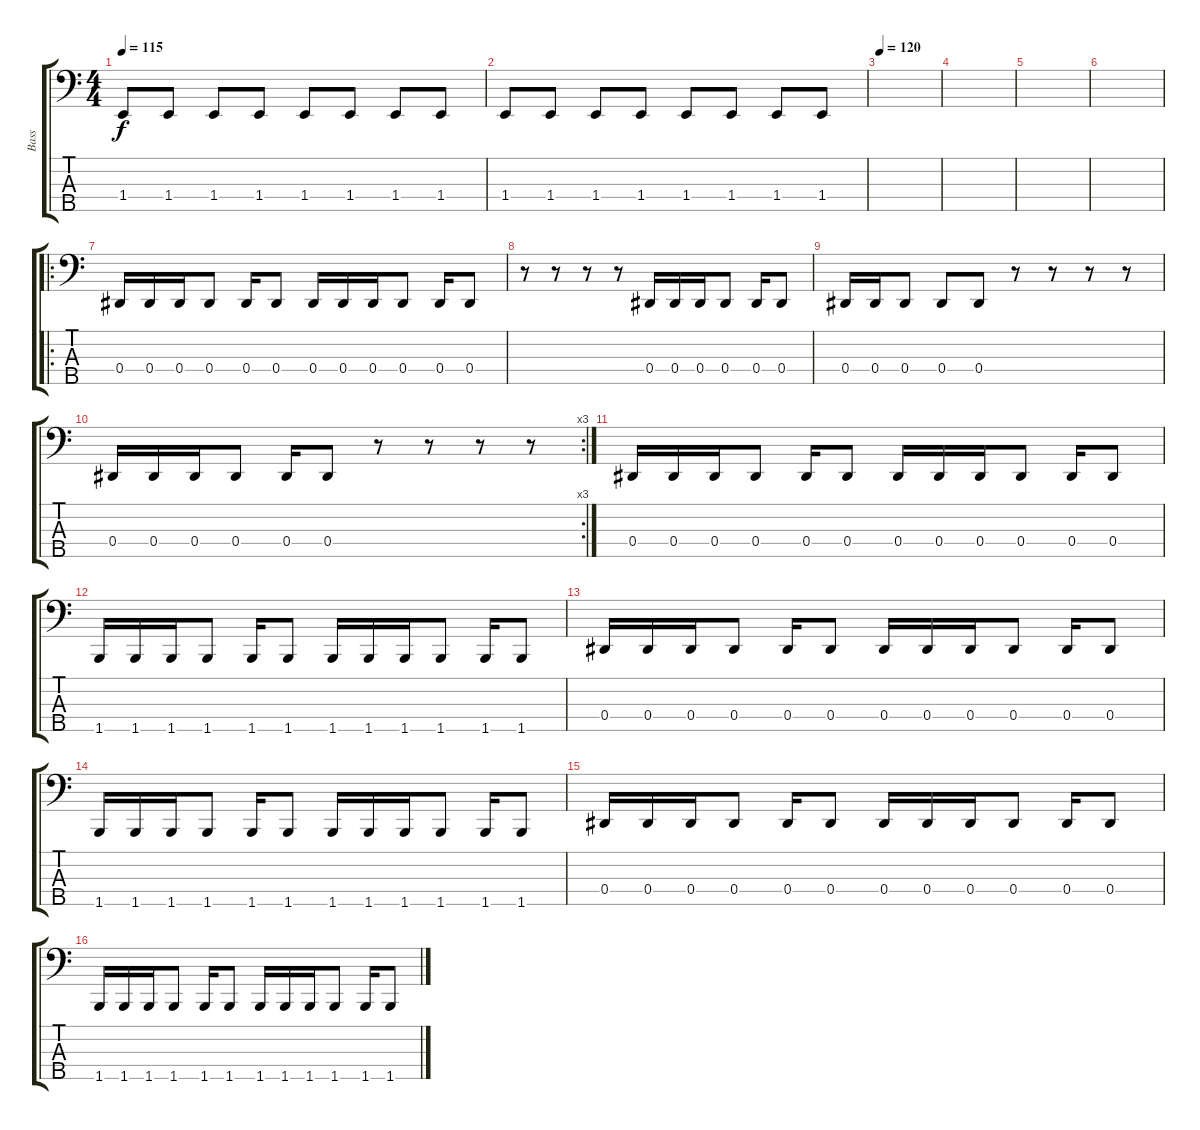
\track ("Bass" "Bass") {instrument electricbasspick}
\staff {score tabs}
\tuning (Gb2 Db2 Ab1 Eb1 Bb0) {hide}
\ts (4 4)
\tempo 115
\clef f4
\ks c
1.4.8{dy f} 1.4.8 1.4.8 1.4.8 1.4.8 1.4.8 1.4.8 1.4.8 |
1.4.8 1.4.8 1.4.8 1.4.8 1.4.8 1.4.8 1.4.8 1.4.8 |
\tempo 120
|
|
|
|
\ro
0.4.16 0.4.16 0.4.16 0.4.8 0.4.16 0.4.8 0.4.16 0.4.16 0.4.16 0.4.8 0.4.16 0.4.8 |
r.8 r.8 r.8 r.8 0.4.16 0.4.16 0.4.16 0.4.8 0.4.16 0.4.8 |
0.4.16 0.4.16 0.4.8 0.4.8 0.4.8 r.8 r.8 r.8 r.8 |
\rc 3
0.4.16 0.4.16 0.4.16 0.4.8 0.4.16 0.4.8 r.8 r.8 r.8 r.8 |
0.4.16 0.4.16 0.4.16 0.4.8 0.4.16 0.4.8 0.4.16 0.4.16 0.4.16 0.4.8 0.4.16 0.4.8 |
1.5.16 1.5.16 1.5.16 1.5.8 1.5.16 1.5.8 1.5.16 1.5.16 1.5.16 1.5.8 1.5.16 1.5.8 |
0.4.16 0.4.16 0.4.16 0.4.8 0.4.16 0.4.8 0.4.16 0.4.16 0.4.16 0.4.8 0.4.16 0.4.8 |
1.5.16 1.5.16 1.5.16 1.5.8 1.5.16 1.5.8 1.5.16 1.5.16 1.5.16 1.5.8 1.5.16 1.5.8 |
0.4.16 0.4.16 0.4.16 0.4.8 0.4.16 0.4.8 0.4.16 0.4.16 0.4.16 0.4.8 0.4.16 0.4.8 |
1.5.16 1.5.16 1.5.16 1.5.8 1.5.16 1.5.8 1.5.16 1.5.16 1.5.16 1.5.8 1.5.16 1.5.8
